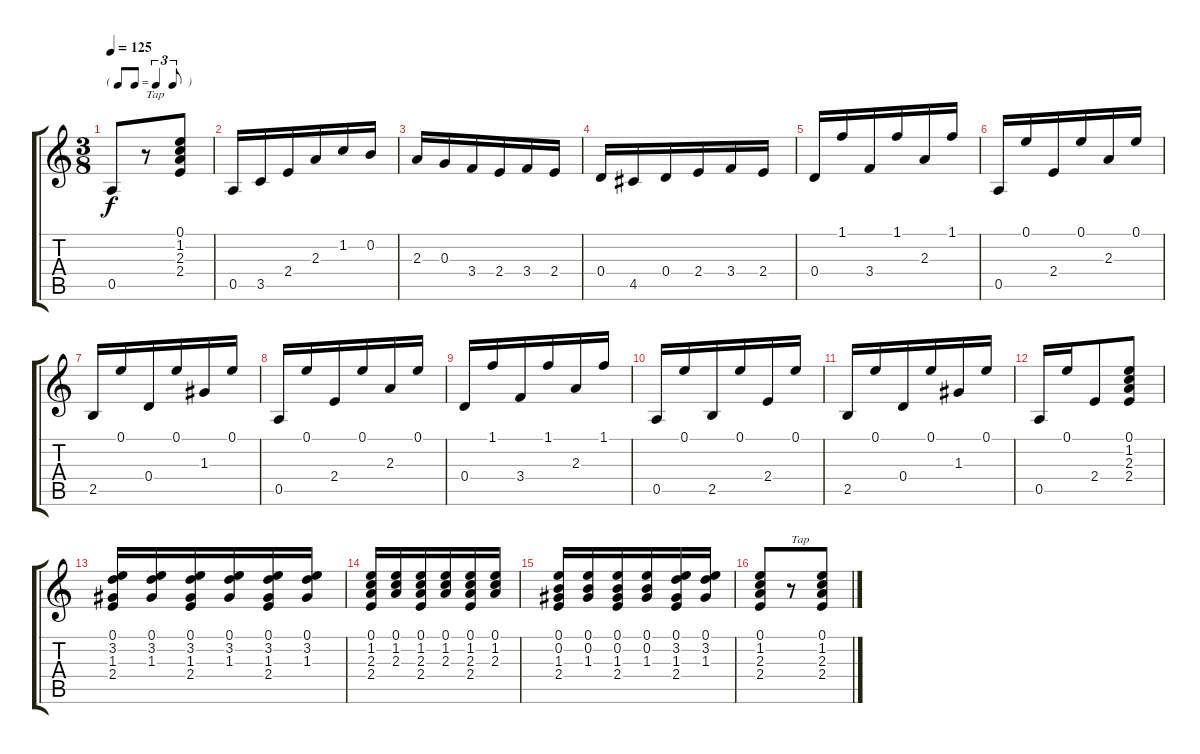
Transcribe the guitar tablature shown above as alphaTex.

\track "" {instrument acousticguitarnylon}
\staff {score tabs}
\tuning (E4 B3 G3 D3 A2 E2) {hide}
\ts (3 8)
\tf triplet8th
\tempo 125
\clef g2
\ks c
0.5.8{dy f} r.8{txt "Tap"} (0.1 1.2 2.3 2.4).8 |
0.5.16 3.5.16 2.4.16 2.3.16 1.2.16 0.2.16 |
2.3.16 0.3.16 3.4.16 2.4.16 3.4.16 2.4.16 |
0.4.16 4.5.16 0.4.16 2.4.16 3.4.16 2.4.16 |
0.4.16 1.1.16 3.4.16 1.1.16 2.3.16 1.1.16 |
0.5.16 0.1.16 2.4.16 0.1.16 2.3.16 0.1.16 |
2.5.16 0.1.16 0.4.16 0.1.16 1.3.16 0.1.16 |
0.5.16 0.1.16 2.4.16 0.1.16 2.3.16 0.1.16 |
0.4.16 1.1.16 3.4.16 1.1.16 2.3.16 1.1.16 |
0.5.16 0.1.16 2.5.16 0.1.16 2.4.16 0.1.16 |
2.5.16 0.1.16 0.4.16 0.1.16 1.3.16 0.1.16 |
0.5.16 0.1.16 2.4.8 (0.1 1.2 2.3 2.4).8 |
(0.1 3.2 1.3 2.4).16 (0.1 3.2 1.3).16 (0.1 3.2 1.3 2.4).16 (0.1 3.2 1.3).16 (0.1 3.2 1.3 2.4).16 (0.1 3.2 1.3).16 |
(0.1 1.2 2.3 2.4).16 (0.1 1.2 2.3).16 (0.1 1.2 2.3 2.4).16 (0.1 1.2 2.3).16 (0.1 1.2 2.3 2.4).16 (0.1 1.2 2.3).16 |
(0.1 0.2 1.3 2.4).16 (0.1 0.2 1.3).16 (0.1 0.2 1.3 2.4).16 (0.1 0.2 1.3).16 (0.1 3.2 1.3 2.4).16 (0.1 3.2 1.3).16 |
(0.1 1.2 2.3 2.4).8 r.8{txt "Tap"} (0.1 1.2 2.3 2.4).8
